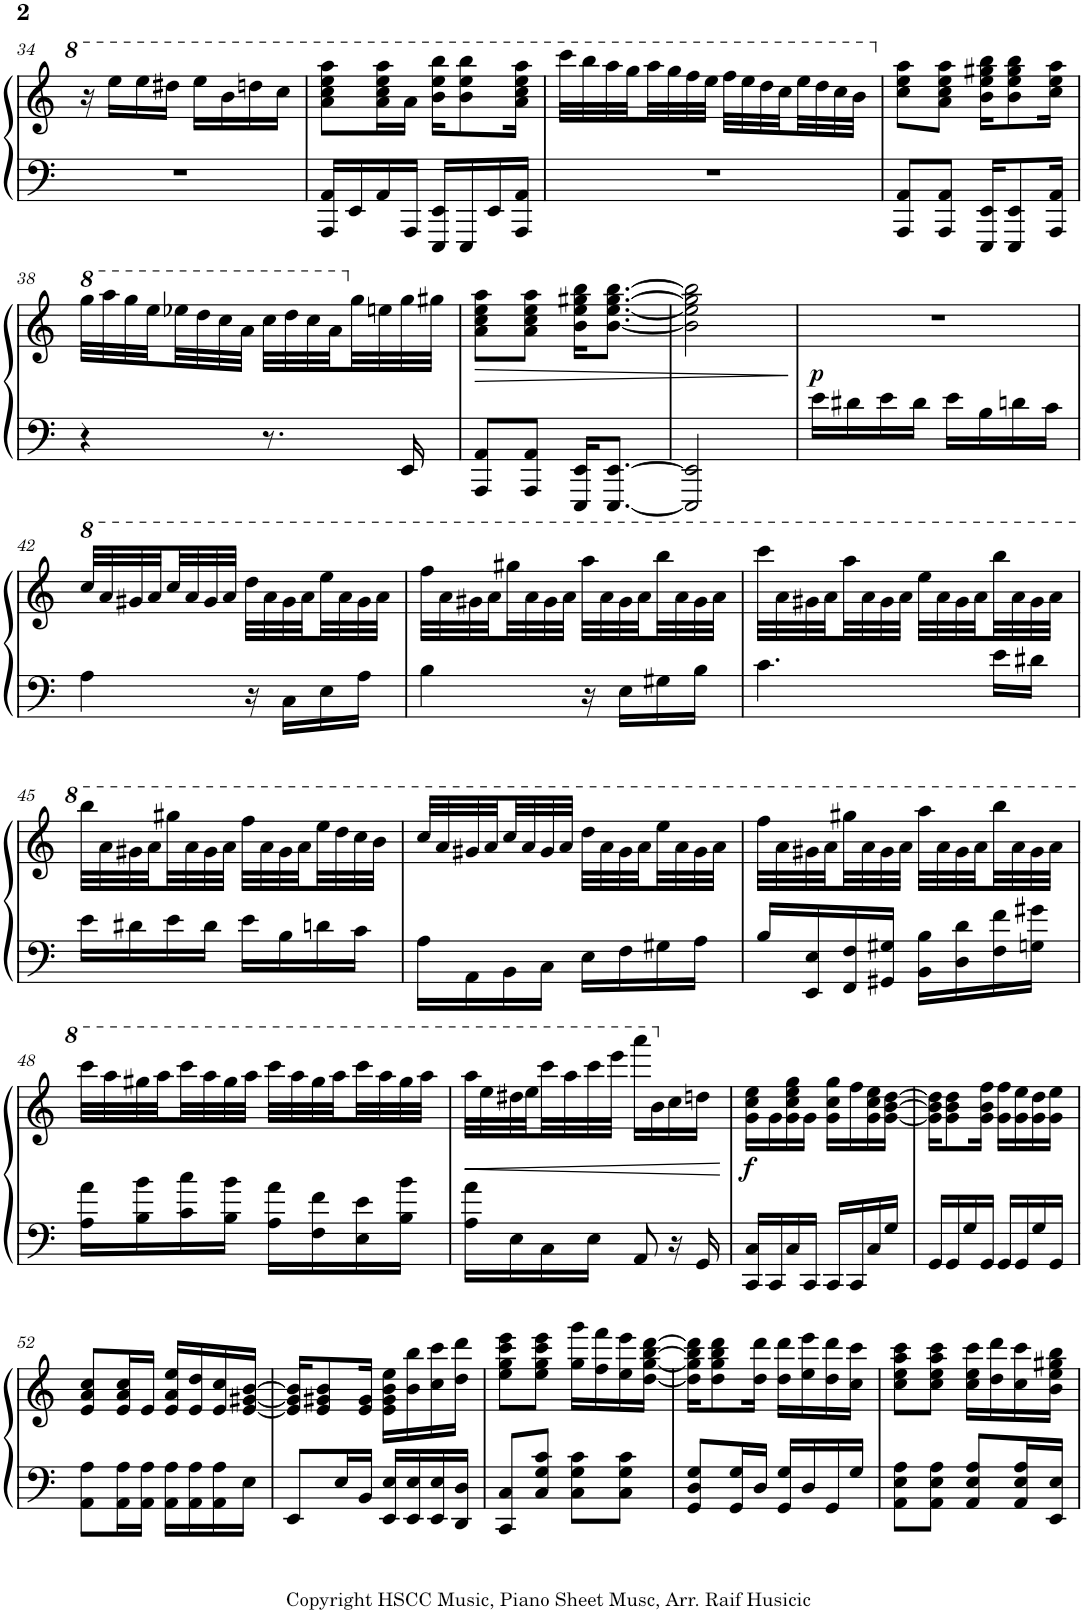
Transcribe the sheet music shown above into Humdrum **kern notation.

**kern	**kern	**dynam
*part1	*part1	*part1
*staff2	*staff1	*staff1/2
*I"Piano	*	*
*I'Pno.	*	*
!!LO:PB:g=z
*clefF4	*clefG2	*
*k[]	*k[]	*
*M2/4	*M2/4	*
=34	=34	=34
2r	16r	.
.	16eee\LL	.
.	16eee\	.
.	16ddd#X\JJ	.
.	16eee\LL	.
.	16bb\	.
.	16dddn\	.
.	16ccc\JJ	.
=35	=35	=35
16AAA/ 16AA/LL	8aa\ 8ccc\ 8eee\ 8aaa\L	.
16EE/	.	.
16AA/	16aa\ 16ccc\ 16eee\ 16aaa\L	.
16AAA/JJ	16aa\JJ	.
16EEE/ 16EE/LL	16bb\ 16eee\ 16bbb\KL	.
16EEE/	8bb\ 8eee\ 8bbb\	.
16EE/	.	.
16AAA/ 16AA/JJ	16aa\ 16ccc\ 16eee\ 16aaa\Jk	.
=36	=36	=36
2r	32cccc\LLL	.
.	32bbb\	.
.	32aaa\	.
.	32ggg\	.
.	32aaa\	.
.	32ggg\	.
.	32fff\	.
.	32eee\JJJ	.
.	32fff\LLL	.
.	32eee\	.
.	32ddd\	.
.	32ccc\	.
.	32eee\	.
.	32ddd\	.
.	32ccc\	.
.	32bb\JJJ	.
=37	=37	=37
8AAA/ 8AA/L	8cc\ 8ee\ 8aa\L	.
8AAA/ 8AA/J	8a\ 8cc\ 8ee\ 8aa\J	.
16EEE/ 16EE/KL	16b\ 16ee\ 16gg#X\ 16bb\KL	.
8EEE/ 8EE/	8b\ 8ee\ 8gg#\ 8bb\	.
16AAA/ 16AA/Jk	16cc\ 16ee\ 16aa\Jk	.
!!LO:LB:g=z
=38	=38	=38
*	*8va	*
4r	32ggg\LLL	.
.	32aaa\	.
.	32ggg\	.
.	32eee\	.
.	32eee-X\	.
.	32ddd\	.
.	32ccc\	.
.	32aa\JJJ	.
8.r	32ccc\LLL	.
.	32ddd\	.
.	32ccc\	.
.	32aa\	.
*	*X8va	*
.	32gg\	.
.	32een\	.
16EE/	32gg\	.
.	32gg#X\JJJ	.
=39	=39	=39
!	!	!LO:HP:b
8AAA/ 8AA/L	8a\ 8cc\ 8ee\ 8aa\L	>
8AAA/ 8AA/J	8a\ 8cc\ 8ee\ 8aa\J	.
16EEE/ 16EE/KL	16b\ 16ee\ 16gg#X\ 16bb\KL	.
[8.EEE/ [8.EE/J	[8.b\ [8.ee\ [8.gg#\ [8.bb\J	.
=40	=40	=40
2EEE/] 2EE/]	2b\] 2ee\] 2gg#\] 2bb\]	.
.	.	]
=41	=41	=41
!	!	!LO:DY:b
16e\LL	2r	p
16d#X\	.	.
16e\	.	.
16d#\JJ	.	.
16e\LL	.	.
16B\	.	.
16dn\	.	.
16c\JJ	.	.
!!LO:LB:g=z
=42	=42	=42
*	*8va	*
4A\	32ccc/LLL	.
.	32aa/	.
.	32gg#X/	.
.	32aa/	.
.	32ccc/	.
.	32aa/	.
.	32gg#/	.
.	32aa/JJJ	.
16r	32ddd\LLL	.
.	32aa\	.
16C\LL	32gg#\	.
.	32aa\	.
16E\	32eee\	.
.	32aa\	.
16A\JJ	32gg#\	.
.	32aa\JJJ	.
=43	=43	=43
4B\	32fff\LLL	.
.	32aa\	.
.	32gg#X\	.
.	32aa\	.
.	32ggg#X\	.
.	32aa\	.
.	32gg#\	.
.	32aa\JJJ	.
16r	32aaa\LLL	.
.	32aa\	.
16E\LL	32gg#\	.
.	32aa\	.
16G#X\	32bbb\	.
.	32aa\	.
16B\JJ	32gg#\	.
.	32aa\JJJ	.
=44	=44	=44
4.c\	32cccc\LLL	.
.	32aa\	.
.	32gg#X\	.
.	32aa\	.
.	32aaa\	.
.	32aa\	.
.	32gg#\	.
.	32aa\JJJ	.
.	32eee\LLL	.
.	32aa\	.
.	32gg#\	.
.	32aa\	.
16e\LL	32bbb\	.
.	32aa\	.
16d#X\JJ	32gg#\	.
.	32aa\JJJ	.
!!LO:LB:g=z
=45	=45	=45
16e\LL	32bbb\LLL	.
.	32aa\	.
16d#X\	32gg#X\	.
.	32aa\	.
16e\	32ggg#X\	.
.	32aa\	.
16d#\JJ	32gg#\	.
.	32aa\JJJ	.
16e\LL	32fff\LLL	.
.	32aa\	.
16B\	32gg#\	.
.	32aa\	.
16dn\	32eee\	.
.	32ddd\	.
16c\JJ	32ccc\	.
.	32bb\JJJ	.
=46	=46	=46
16A\LL	32ccc/LLL	.
.	32aa/	.
16AA\	32gg#X/	.
.	32aa/	.
16BB\	32ccc/	.
.	32aa/	.
16C\JJ	32gg#/	.
.	32aa/JJJ	.
16E\LL	32ddd\LLL	.
.	32aa\	.
16F\	32gg#\	.
.	32aa\	.
16G#X\	32eee\	.
.	32aa\	.
16A\JJ	32gg#\	.
.	32aa\JJJ	.
=47	=47	=47
16B/LL	32fff\LLL	.
.	32aa\	.
16EE/ 16E/	32gg#X\	.
.	32aa\	.
16FF/ 16F/	32ggg#X\	.
.	32aa\	.
16GG#X/ 16G#X/JJ	32gg#\	.
.	32aa\JJJ	.
16BB\ 16B\LL	32aaa\LLL	.
.	32aa\	.
16D\ 16d\	32gg#\	.
.	32aa\	.
16F\ 16f\	32bbb\	.
.	32aa\	.
16Gn\ 16g#X\JJ	32gg#\	.
.	32aa\JJJ	.
!!LO:LB:g=z
=48	=48	=48
16A\ 16a\LL	32cccc\LLL	.
.	32aaa\	.
16B\ 16b\	32ggg#X\	.
.	32aaa\	.
16c\ 16cc\	32cccc\	.
.	32aaa\	.
16B\ 16b\JJ	32ggg#\	.
.	32aaa\JJJ	.
16A\ 16a\LL	32cccc\LLL	.
.	32aaa\	.
16F\ 16f\	32ggg#\	.
.	32aaa\	.
16E\ 16e\	32cccc\	.
.	32aaa\	.
16B\ 16b\JJ	32ggg#\	.
.	32aaa\JJJ	.
=49	=49	=49
!	!	!LO:HP:b
16A\ 16a\LL	32aaa\LLL	<
.	32eee\	.
16E\	32ddd#X\	.
.	32eee\	.
16C\	32cccc\	.
.	32aaa\	.
16E\JJ	32cccc\	.
.	32eeee\JJJ	.
8AA/	16aaaa\LL	.
*	*X8va	*
.	16b\	.
16r	16cc\	.
16GG/	16ddn\JJ	.
.	.	[
=50	=50	=50
!	!	!LO:DY:b
16CC/ 16C/LL	16g\ 16cc\ 16ee\LL	f
16CC/	16g\	.
16C/	16g\ 16cc\ 16ee\ 16gg\	.
16CC/JJ	16g\JJ	.
16CC/LL	16g\ 16cc\ 16gg\LL	.
16CC/	16ff\	.
16C/	16g\ 16cc\ 16ee\	.
16G/JJ	[16g\ [16b\ [16dd\JJ	.
=51	=51	=51
16GG/LL	16g\] 16b\] 16dd\]KL	.
16GG/	8g\ 8b\ 8dd\	.
16G/	.	.
16GG/JJ	16g\ 16b\ 16ff\Jk	.
16GG/LL	16g\ 16ff\LL	.
16GG/	16g\ 16ee\	.
16G/	16g\ 16dd\	.
16GG/JJ	16g\ 16ee\JJ	.
!!LO:LB:g=z
=52	=52	=52
8AA\ 8A\L	8e/ 8a/ 8cc/L	.
16AA\ 16A\L	16e/ 16a/ 16cc/L	.
16AA\ 16A\JJ	16e/JJ	.
16AA\ 16A\LL	16e/ 16a/ 16ee/LL	.
16AA\ 16A\	16e/ 16dd/	.
16AA\ 16A\	16e/ 16cc/	.
16E\JJ	[16e/ [16g#X/ [16b/JJ	.
=53	=53	=53
8EE/L	16e/] 16g#/] 16b/]KL	.
.	8e/ 8g#X/ 8b/	.
16E/L	.	.
16BB/JJ	16e/ 16g#/Jk	.
16EE/ 16E/LL	16e\ 16g#\ 16b\ 16ee\LL	.
16EE/ 16E/	16b\ 16bb\	.
16EE/ 16E/	16cc\ 16ccc\	.
16DD/ 16D/JJ	16dd\ 16ddd\JJ	.
=54	=54	=54
8CC/ 8C/L	8ee\ 8gg\ 8ccc\ 8eee\L	.
8C/ 8G/ 8c/J	8ee\ 8gg\ 8ccc\ 8eee\J	.
8C\ 8G\ 8c\L	16gg\ 16ggg\LL	.
.	16ff\ 16fff\	.
8C\ 8G\ 8c\J	16ee\ 16eee\	.
.	[16dd\ [16gg\ [16bb\ [16ddd\JJ	.
=55	=55	=55
8GG/ 8D/ 8G/L	16dd\] 16gg\] 16bb\] 16ddd\]KL	.
.	8dd\ 8gg\ 8bb\ 8ddd\	.
16GG/ 16G/L	.	.
16D/JJ	16dd\ 16ddd\Jk	.
16GG/ 16G/LL	16dd\ 16ddd\LL	.
16D/	16ee\ 16eee\	.
16GG/	16dd\ 16ddd\	.
16G/JJ	16cc\ 16ccc\JJ	.
=56	=56	=56
8AA\ 8E\ 8A\L	8cc\ 8ee\ 8aa\ 8ccc\L	.
8AA\ 8E\ 8A\J	8cc\ 8ee\ 8aa\ 8ccc\J	.
8AA/ 8E/ 8A/L	16cc\ 16ee\ 16ccc\LL	.
.	16dd\ 16ddd\	.
16AA/ 16E/ 16A/L	16cc\ 16ccc\	.
16EE/ 16E/JJ	16b\ 16ee\ 16gg#X\ 16bb\JJ	.
=	=	=
*-	*-	*-
